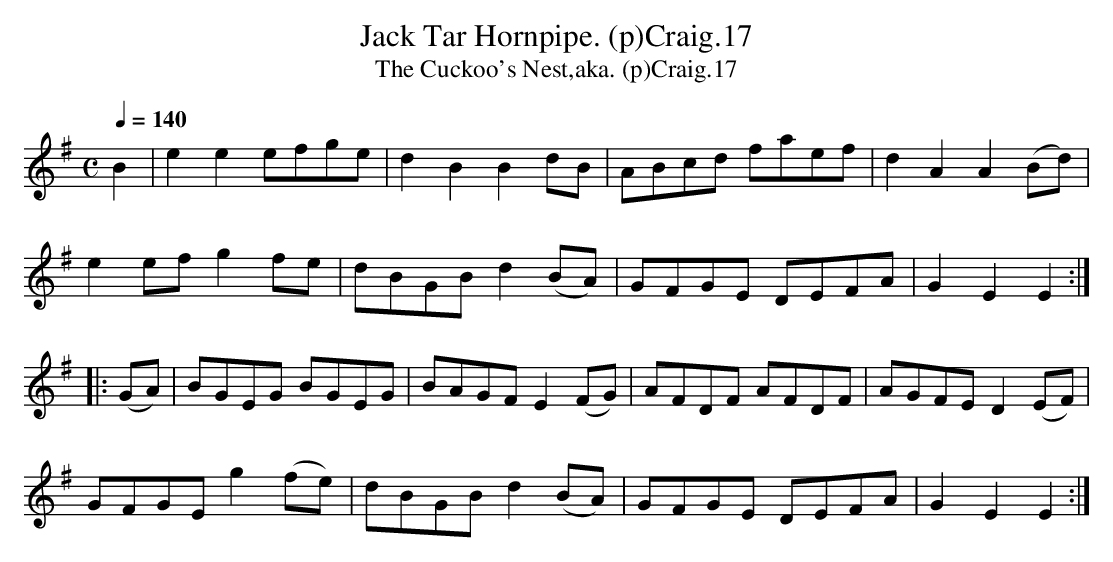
X:1
T:Jack Tar Hornpipe. (p)Craig.17
T:Cuckoo's Nest,aka. (p)Craig.17, The
M:C
L:1/8
Q:1/4=140
K:Em
B2 | e2e2 efge | d2B2B2 dB | ABcd faef | d2A2A2 (Bd) |
e2 ef g2 fe | dBGB d2 (BA) | GFGE DEFA | G2E2E2 :|
|:(GA) | BGEG BGEG | BAGF E2 (FG) | AFDF AFDF | AGFE D2 (EF) |
GFGE g2(fe) | dBGB d2 (BA) | GFGE DEFA | G2E2E2 :|
